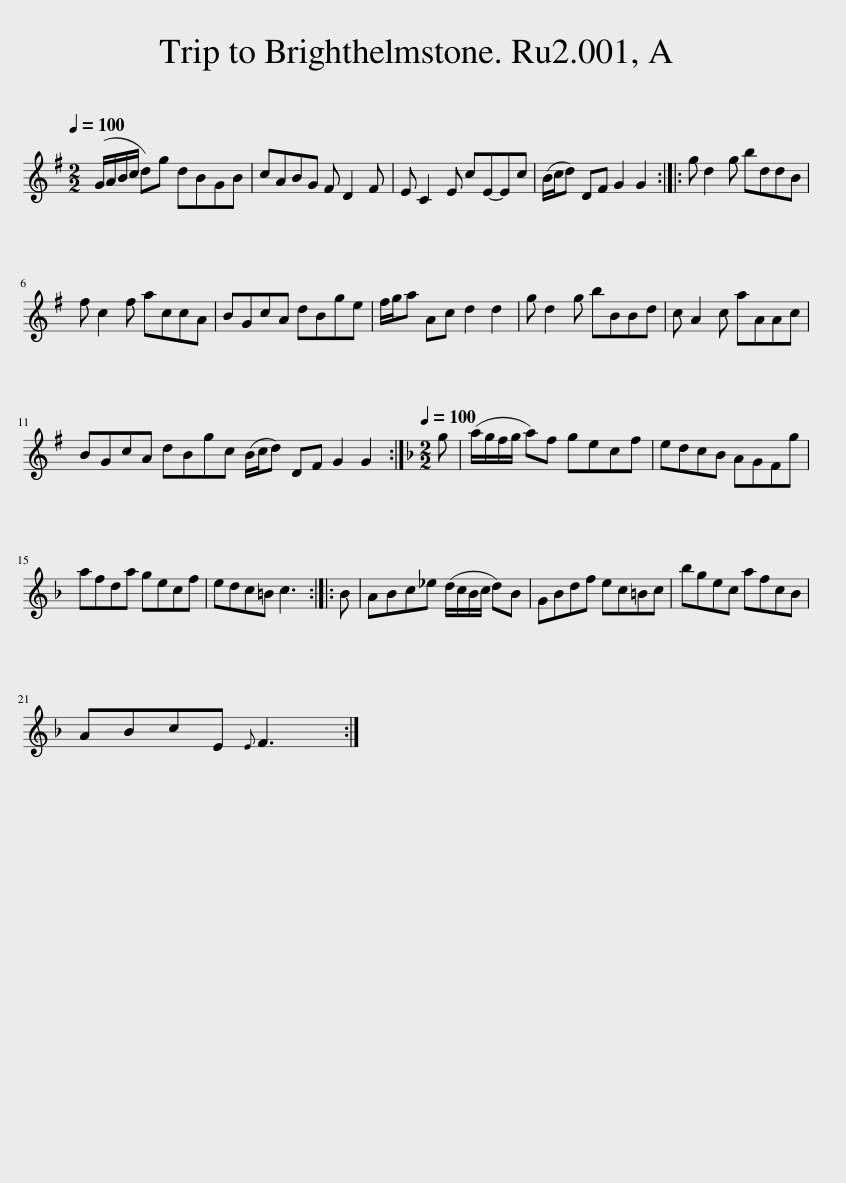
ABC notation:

X:1
L:1/8
Q:1/4=100
M:2/2
I:linebreak $
K:G
V:1 treble
V:1
 (G/A/B/c/ d)g dBGB | cABG F D2 F | E C2 E cE-Ec | (B/c/d) DF G2 G2 :: g d2 g bddB |$ %5
 f c2 f accA | BGcA dBge | f/g/a Ac d2 d2 | g d2 g bBBd | c A2 c aAAc |$ %10
 BGcA dBgc (B/c/d) DF G2 G2 :|[K:F][M:2/2][Q:1/4=100] g | (a/g/f/g/ a)f gecf | edcB AGFg |$ afda gecf | %15
 edc=B c3 :: B | ABc_e (d/c/B/c/ d)B | GBdf ec=Bc | bgec afcB |$ %20
 ABcE{E} F3 :| %21
